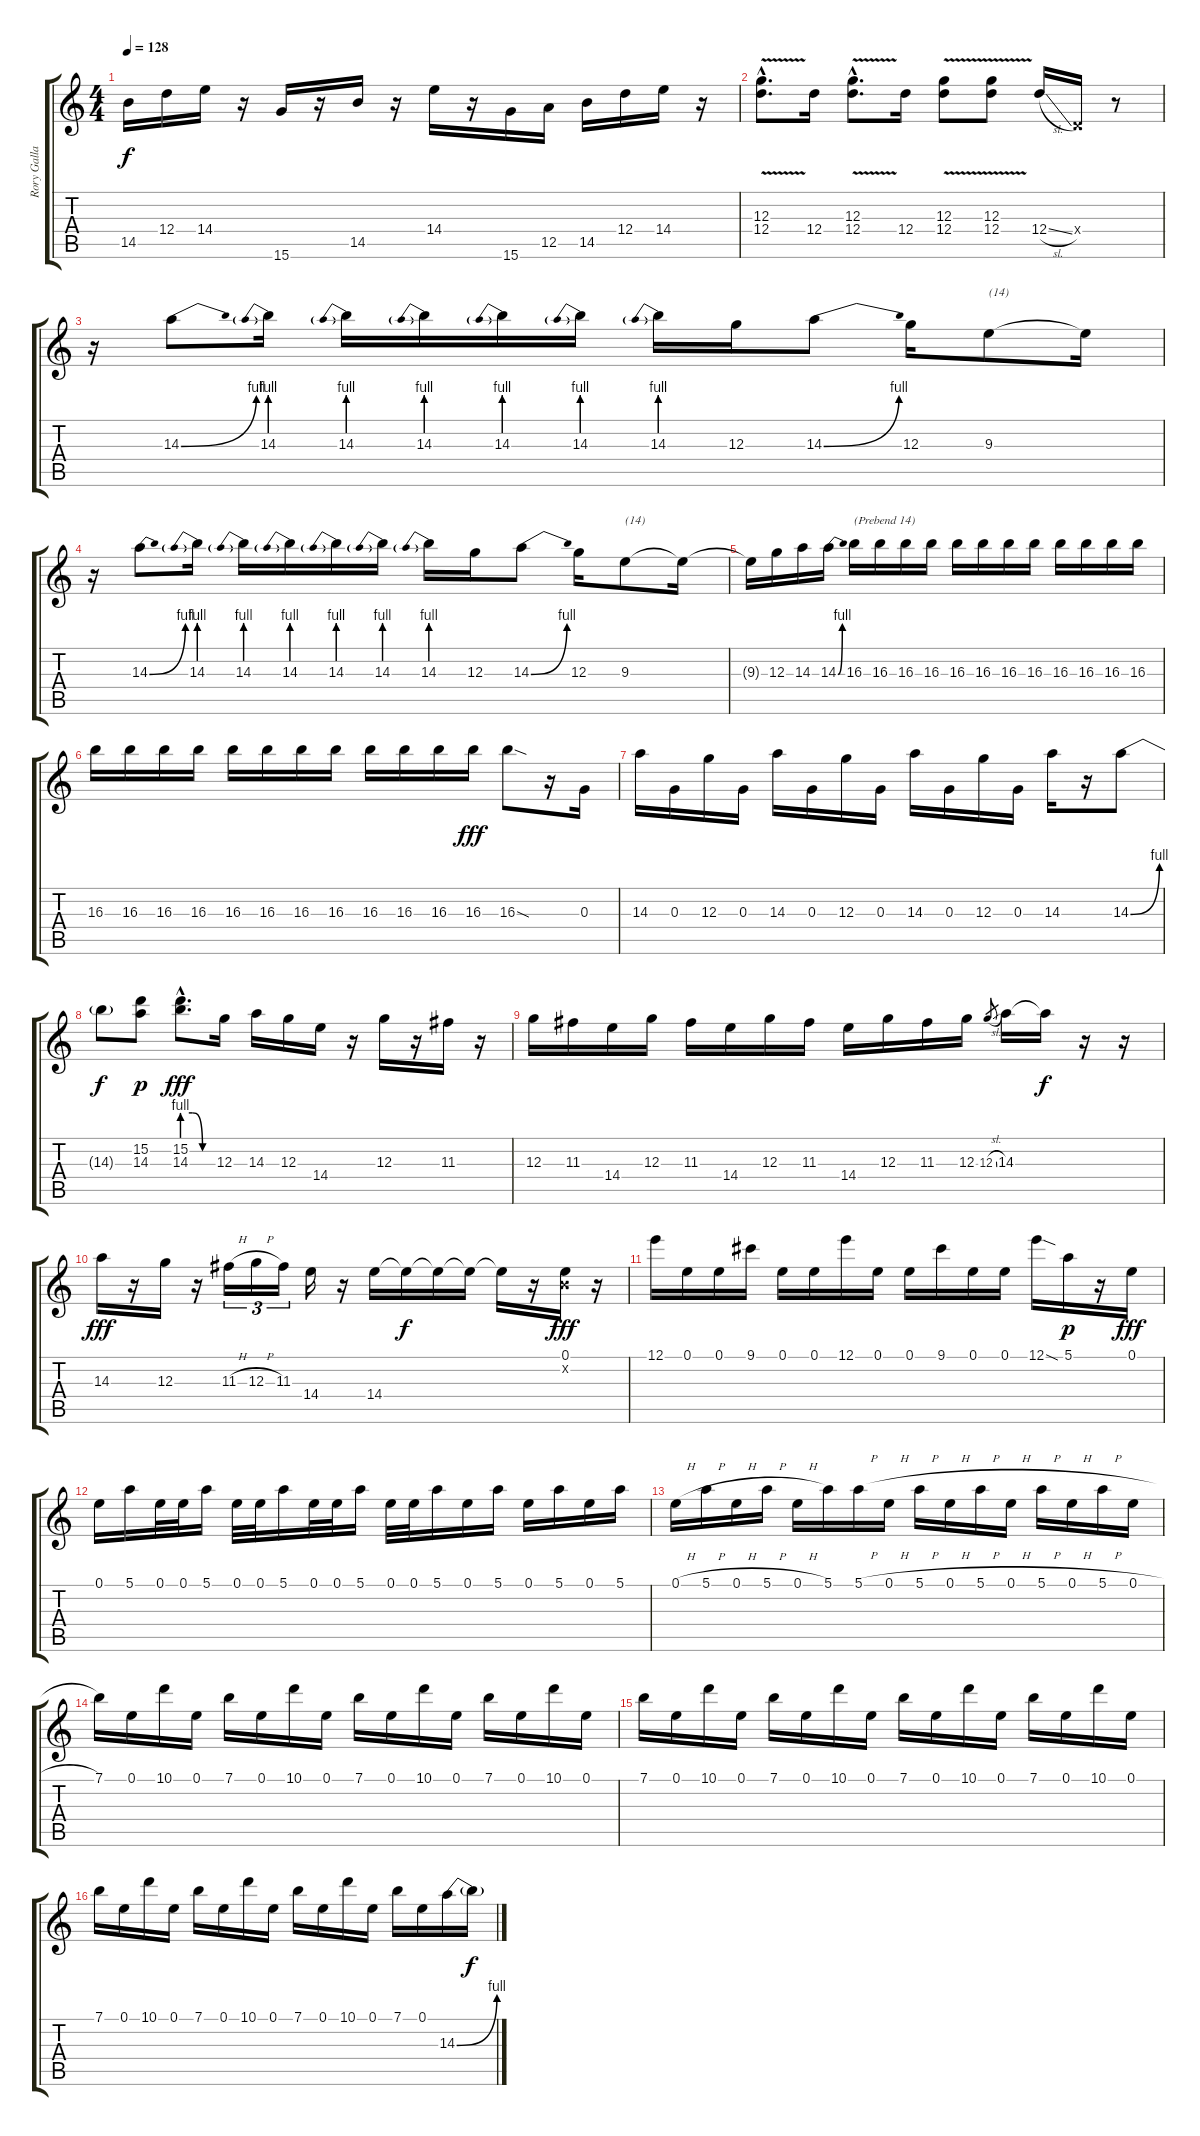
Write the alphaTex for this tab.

\track ("Rory Gallagher" "Rory Galla") {instrument overdrivenguitar}
\staff {score tabs}
\tuning (E4 B3 G3 D3 A2 E2) {hide}
\ts (4 4)
\tempo 128
\clef g2
\ks c
14.5.16{dy f} 12.4.16 14.4.16 r.16 15.6.16 r.16 14.5.16 r.16 14.4.16 r.16 15.6.16 12.5.16 14.5.16 12.4.16 14.4.16 r.16 |
(12.3{hac} 12.4{v hac}).8{d} 12.4.16 (12.3{v hac} 12.4{hac}).8{d} 12.4.16 (12.3 12.4{v}).8 (12.3{v} 12.4).8 12.4{sl}.16 0.4{x}.16 r.8 |
r.16 14.3{be (bend 0 0 60 4)}.8 14.3{be (prebend 0 4 60 4)}.16 14.3{be (prebend 0 4 60 4)}.16 14.3{be (prebend 0 4 60 4)}.16 14.3{be (prebend 0 4 60 4)}.16 14.3{be (prebend 0 4 60 4)}.16 14.3{be (prebend 0 4 60 4)}.16 12.3.16 14.3{be (bend 0 0 60 4)}.8 12.3.16 9.3.8{txt "(14)"} 9.3{t}.16 |
r.16 14.3{be (bend 0 0 60 4)}.8 14.3{be (prebend 0 4 60 4)}.16 14.3{be (prebend 0 4 60 4)}.16 14.3{be (prebend 0 4 60 4)}.16 14.3{be (prebend 0 4 60 4)}.16 14.3{be (prebend 0 4 60 4)}.16 14.3{be (prebend 0 4 60 4)}.16 12.3.16 14.3{be (bend 0 0 60 4)}.8 12.3.16 9.3.8{txt "(14)"} 9.3{t}.16 |
9.3{t}.16 12.3.16 14.3.16 14.3{be (bend 0 0 60 4)}.16 16.3.16{txt "(Prebend 14)"} 16.3.16 16.3.16 16.3.16 16.3.16 16.3.16 16.3.16 16.3.16 16.3.16 16.3.16 16.3.16 16.3.16 |
16.3.16 16.3.16 16.3.16 16.3.16 16.3.16 16.3.16 16.3.16 16.3.16 16.3.16 16.3.16 16.3.16 16.3.16{dy fff} 16.3{sod}.8 r.16 0.3.16 |
14.3.16 0.3.16 12.3.16 0.3.16 14.3.16 0.3.16 12.3.16 0.3.16 14.3.16 0.3.16 12.3.16 0.3.16 14.3.16 r.16 14.3{be (bend 0 0 60 4)}.8 |
14.3{t}.8{dy f} (15.2 14.3).8{dy p} (15.2{hac} 14.3{be (custom 0 4 20 4 40 0 60 0) hac}).8{d dy fff} 12.3.16 14.3.16 12.3.16 14.4.16 r.16 12.3.16 r.16 11.3.16 r.16 |
12.3.16 11.3.16 14.4.16 12.3.16 11.3.16 14.4.16 12.3.16 11.3.16 14.4.16 12.3.16 11.3.16 12.3.16 12.3{sl}.8{gr} 14.3.16 14.3{t}.16{dy f} r.16 r.16 |
14.3.16{dy fff} r.16 12.3.16 r.16 11.3{h}.16{tu (3 2)} 12.3{h}.16{tu (3 2)} 11.3.16{tu (3 2)} 14.4.16 r.16 14.4.16 14.4{t}.16{dy f} 14.4{t}.16 14.4{t}.16 14.4{t}.16 r.16 (0.1 0.2{x}).16{dy fff} r.16 |
12.1.16 0.1.16 0.1.16 9.1.16 0.1.16 0.1.16 12.1.16 0.1.16 0.1.16 9.1.16 0.1.16 0.1.16 12.1{sod}.16 5.1.16{dy p} r.16 0.1.16{dy fff} |
0.1.16 5.1.16 0.1.32 0.1.32 5.1.16 0.1.32 0.1.32 5.1.16 0.1.32 0.1.32 5.1.16 0.1.32 0.1.32 5.1.16 0.1.16 5.1.16 0.1.16 5.1.16 0.1.16 5.1.16 |
0.1{h}.16 5.1{h}.16 0.1{h}.16 5.1{h}.16 0.1{h}.16 5.1.16 5.1{h}.16 0.1{h}.16 5.1{h}.16 0.1{h}.16 5.1{h}.16 0.1{h}.16 5.1{h}.16 0.1{h}.16 5.1{h}.16 0.1{h}.16 |
7.1.16 0.1.16 10.1.16 0.1.16 7.1.16 0.1.16 10.1.16 0.1.16 7.1.16 0.1.16 10.1.16 0.1.16 7.1.16 0.1.16 10.1.16 0.1.16 |
7.1.16 0.1.16 10.1.16 0.1.16 7.1.16 0.1.16 10.1.16 0.1.16 7.1.16 0.1.16 10.1.16 0.1.16 7.1.16 0.1.16 10.1.16 0.1.16 |
7.1.16 0.1.16 10.1.16 0.1.16 7.1.16 0.1.16 10.1.16 0.1.16 7.1.16 0.1.16 10.1.16 0.1.16 7.1.16 0.1.16 14.3{be (bend 0 0 60 4)}.16 14.3{t}.16{dy f}
